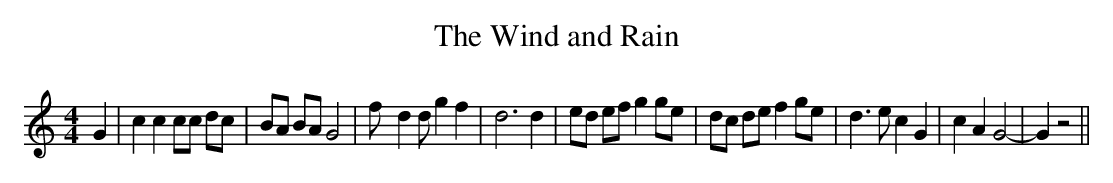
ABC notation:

X:1
T:The Wind and Rain
M:4/4
L:1/8
K:C
 G2| c2 c2 cc dc| BA BA G4| f- d2 d g2 f2| d6 d2| ed ef g2 ge| dc de f2 ge|\
 d3 e c2 G2| c2 A2 G4-| G2 z4||
